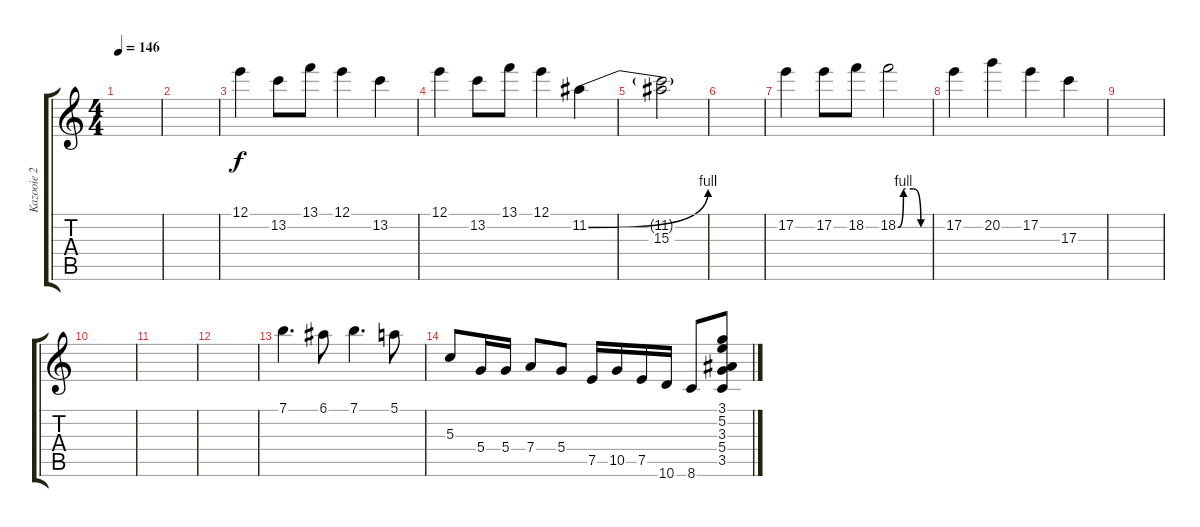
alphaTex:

\track ("Kazooie 2" "Kazooie 2") {instrument overdrivenguitar}
\staff {score tabs}
\tuning (E4 B3 G3 D3 A2 E2) {hide}
\ts (4 4)
\tempo 146
\clef g2
\ks c
|
|
12.1.4 13.2.8 13.1.8 12.1.4 13.2.4 |
12.1.4 13.2.8 13.1.8 12.1.4 11.2{be (bend 0 0 60 4)}.4 |
(11.2{t} 15.3).2 |
|
17.2.4 17.2.8 18.2.8 18.2{be (custom 0 0 11 4 15 4 30 4 45 0 60 0)}.2 |
17.2.4 20.2.4 17.2.4 17.3.4 |
|
|
|
|
7.1.4{d} 6.1.8 7.1.4{d} 5.1.8 |
5.3.8 5.4.16 5.4.16 7.4.8 5.4.8 7.5.16 10.5.16 7.5.16 10.6.16 8.6.8 (3.1 5.2 3.3 5.4 3.5).8
